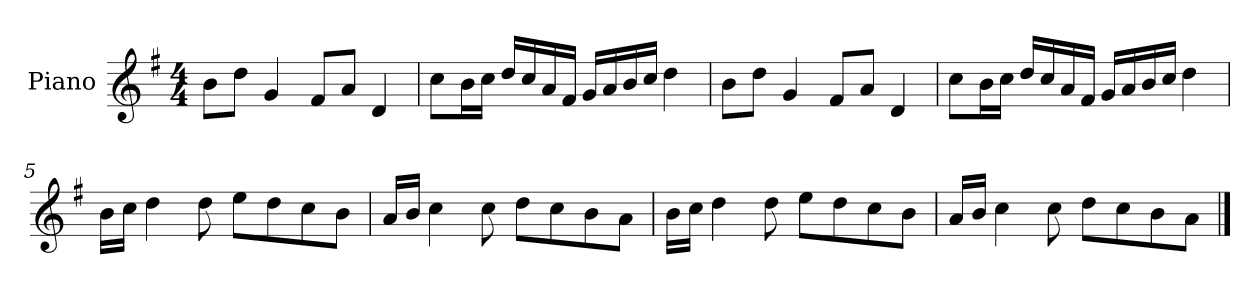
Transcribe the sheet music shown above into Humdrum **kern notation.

**kern
*part1
*staff1
*I"Piano
*I'P-no
*clefG2
*k[f#]
*M4/4
*MM90
=1
8b\L
8dd\J
4g/
8f#/L
8a/J
4d/
=2
8cc\L
16b\L
16cc\JJ
16dd/LL
16cc/
16a/
16f#/JJ
16g/LL
16a/
16b/
16cc/JJ
4dd\
=3
8b\L
8dd\J
4g/
8f#/L
8a/J
4d/
=4
8cc\L
16b\L
16cc\JJ
16dd/LL
16cc/
16a/
16f#/JJ
16g/LL
16a/
16b/
16cc/JJ
4dd\
!!LO:LB:g=z
=5
16b\LL
16cc\JJ
4dd\
8dd\
8ee\L
8dd\
8cc\
8b\J
=6
16a/LL
16b/JJ
4cc\
8cc\
8dd\L
8cc\
8b\
8a\J
=7
16b\LL
16cc\JJ
4dd\
8dd\
8ee\L
8dd\
8cc\
8b\J
=8
16a/LL
16b/JJ
4cc\
8cc\
8dd\L
8cc\
8b\
8a\J
==
*-
